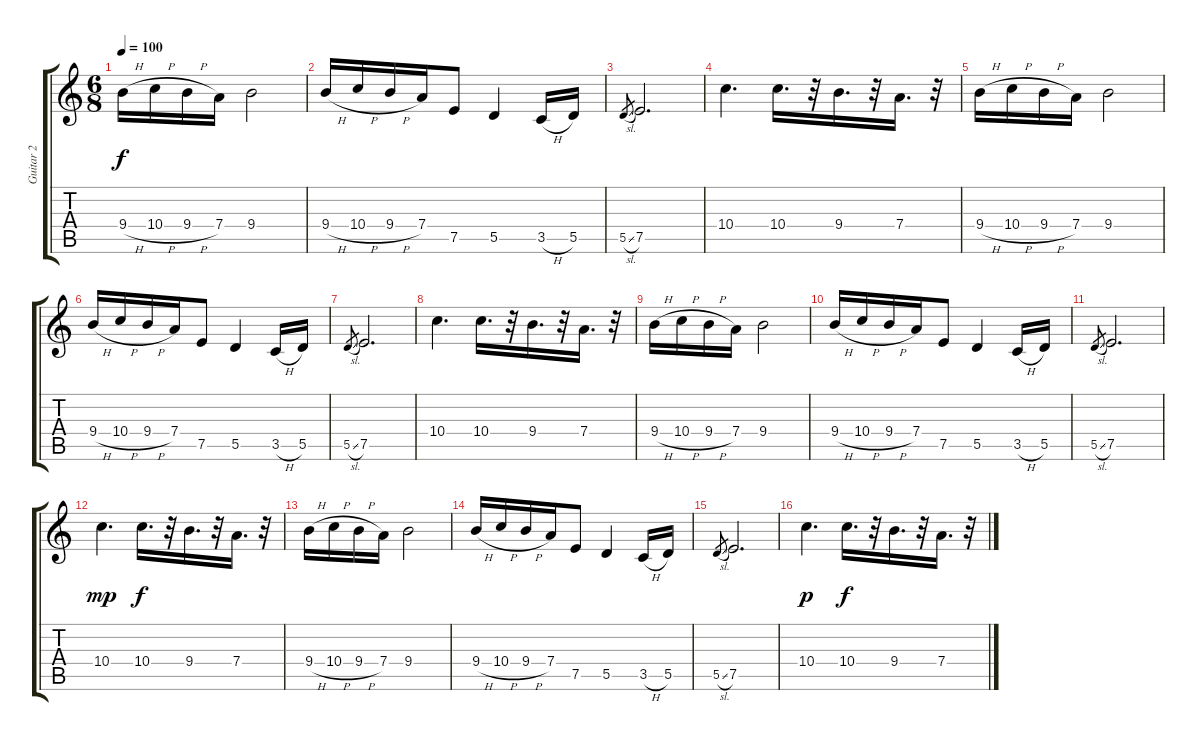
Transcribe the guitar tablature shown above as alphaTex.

\track ("Guitar 2" "Guitar 2") {instrument distortionguitar}
\staff {score tabs}
\tuning (E4 B3 G3 D3 A2 E2) {hide}
\ts (6 8)
\tempo 100
\clef g2
\ks c
9.4{h}.16{dy f} 10.4{h}.16 9.4{h}.16 7.4.16 9.4.2 |
9.4{h}.16 10.4{h}.16 9.4{h}.16 7.4.16 7.5.8 5.5.4 3.5{h}.16 5.5.16 |
5.5{sl}.8{gr} 7.5.2{d} |
10.4.4{d} 10.4.16{d} r.32 9.4.16{d} r.32 7.4.16{d} r.32 |
9.4{h}.16 10.4{h}.16 9.4{h}.16 7.4.16 9.4.2 |
9.4{h}.16 10.4{h}.16 9.4{h}.16 7.4.16 7.5.8 5.5.4 3.5{h}.16 5.5.16 |
5.5{sl}.8{gr} 7.5.2{d} |
10.4.4{d} 10.4.16{d} r.32 9.4.16{d} r.32 7.4.16{d} r.32 |
9.4{h}.16 10.4{h}.16 9.4{h}.16 7.4.16 9.4.2 |
9.4{h}.16 10.4{h}.16 9.4{h}.16 7.4.16 7.5.8 5.5.4 3.5{h}.16 5.5.16 |
5.5{sl}.8{gr} 7.5.2{d} |
10.4.4{d dy mp} 10.4.16{d dy f} r.32 9.4.16{d} r.32 7.4.16{d} r.32 |
9.4{h}.16 10.4{h}.16 9.4{h}.16 7.4.16 9.4.2 |
9.4{h}.16 10.4{h}.16 9.4{h}.16 7.4.16 7.5.8 5.5.4 3.5{h}.16 5.5.16 |
5.5{sl}.8{gr} 7.5.2{d} |
10.4.4{d dy p} 10.4.16{d dy f} r.32 9.4.16{d} r.32 7.4.16{d} r.32
